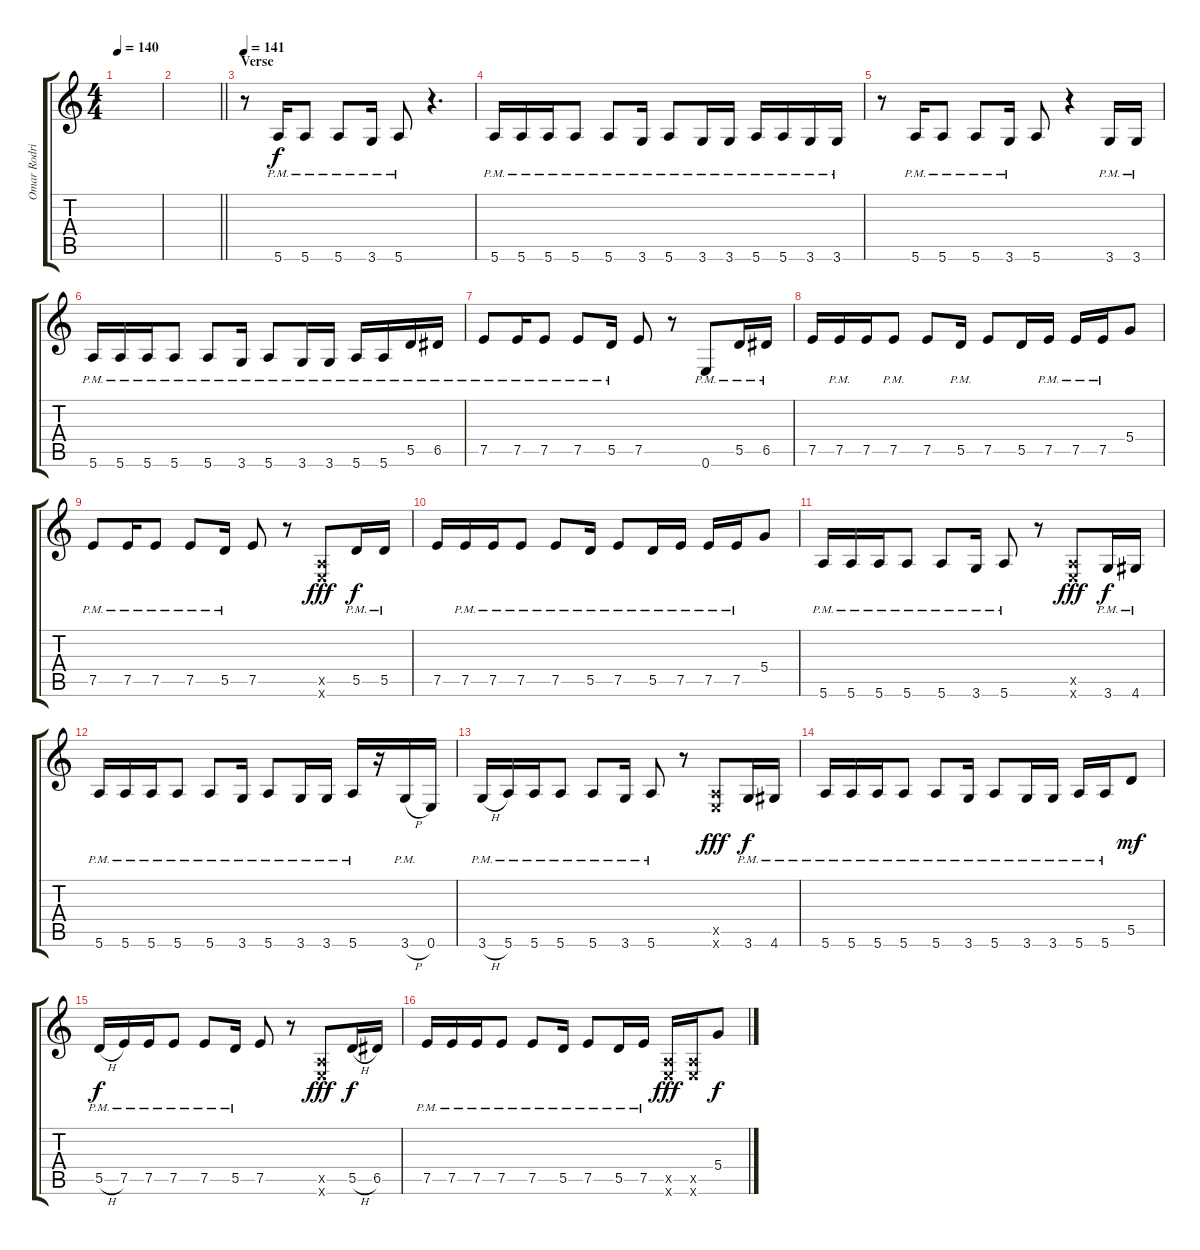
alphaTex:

\track ("Omar Rodriguez-Lopez - Guitar 2" "Omar Rodri") {instrument distortionguitar}
\staff {score tabs}
\tuning (E4 B3 G3 D3 A2 E2) {hide}
\ts (4 4)
\tempo 140
\clef g2
\ks c
|
\barLineRight lightlight
|
\section ("" "Verse")
\tempo 141
r.8{volume 13} 5.6{pm}.16 5.6{pm}.8 5.6{pm}.8 3.6{pm}.16 5.6{pm}.8 r.4{d} |
5.6{pm}.16 5.6{pm}.16 5.6{pm}.16 5.6{pm}.8 5.6{pm}.8 3.6{pm}.16 5.6{pm}.8 3.6{pm}.16 3.6{pm}.16 5.6{pm}.16 5.6{pm}.16 3.6{pm}.16 3.6{pm}.16 |
r.8 5.6{pm}.16 5.6{pm}.8 5.6{pm}.8 3.6{pm}.16 5.6.8 r.4 3.6{pm}.16 3.6{pm}.16 |
5.6{pm}.16 5.6{pm}.16 5.6{pm}.16 5.6{pm}.8 5.6{pm}.8 3.6{pm}.16 5.6{pm}.8 3.6{pm}.16 3.6{pm}.16 5.6{pm}.16 5.6{pm}.16 5.5{pm}.16 6.5{pm}.16 |
7.5{pm}.8 7.5{pm}.16 7.5{pm}.8 7.5{pm}.8 5.5{pm}.16 7.5.8 r.8 0.6{pm}.8 5.5{pm}.16 6.5{pm}.16 |
7.5.16 7.5{pm}.16 7.5.16 7.5{pm}.8 7.5.8 5.5{pm}.16 7.5.8 5.5.16 7.5{pm}.16 7.5{pm}.16 7.5{pm}.16 5.4.8 |
7.5{pm}.8 7.5{pm}.16 7.5{pm}.8 7.5{pm}.8 5.5{pm}.16 7.5.8 r.8 (0.5{x} 0.6{x}).8{dy fff} 5.5{pm}.16{dy f} 5.5{pm}.16 |
7.5.16 7.5{pm}.16 7.5{pm}.16 7.5{pm}.8 7.5{pm}.8 5.5{pm}.16 7.5{pm}.8 5.5{pm}.16 7.5{pm}.16 7.5{pm}.16 7.5{pm}.16 5.4.8 |
5.6{pm}.16 5.6{pm}.16 5.6{pm}.16 5.6{pm}.8 5.6{pm}.8 3.6{pm}.16 5.6{pm}.8 r.8 (0.5{x} 0.6{x}).8{dy fff} 3.6{pm}.16{dy f} 4.6{pm}.16 |
5.6{pm}.16 5.6{pm}.16 5.6{pm}.16 5.6{pm}.8 5.6{pm}.8 3.6{pm}.16 5.6{pm}.8 3.6{pm}.16 3.6{pm}.16 5.6{pm}.16 r.16 3.6{h pm}.16 0.6.16 |
3.6{h pm}.16 5.6{pm}.16 5.6{pm}.16 5.6{pm}.8 5.6{pm}.8 3.6{pm}.16 5.6{pm}.8 r.8 (0.5{x} 0.6{x}).8{dy fff} 3.6{pm}.16{dy f} 4.6{pm}.16 |
5.6{pm}.16 5.6{pm}.16 5.6{pm}.16 5.6{pm}.8 5.6{pm}.8 3.6{pm}.16 5.6{pm}.8 3.6{pm}.16 3.6{pm}.16 5.6{pm}.16 5.6{pm}.16 5.5.8{dy mf} |
5.5{h pm}.16{dy f} 7.5{pm}.16 7.5{pm}.16 7.5{pm}.8 7.5{pm}.8 5.5{pm}.16 7.5.8 r.8 (0.5{x} 0.6{x}).8{dy fff} 5.5{h}.16{dy f} 6.5.16 |
7.5{pm}.16 7.5{pm}.16 7.5{pm}.16 7.5{pm}.8 7.5{pm}.8 5.5{pm}.16 7.5{pm}.8 5.5{pm}.16 7.5{pm}.16 (0.5{x} 0.6{x}).16{dy fff} (0.5{x} 0.6{x}).16 5.4.8{dy f}
